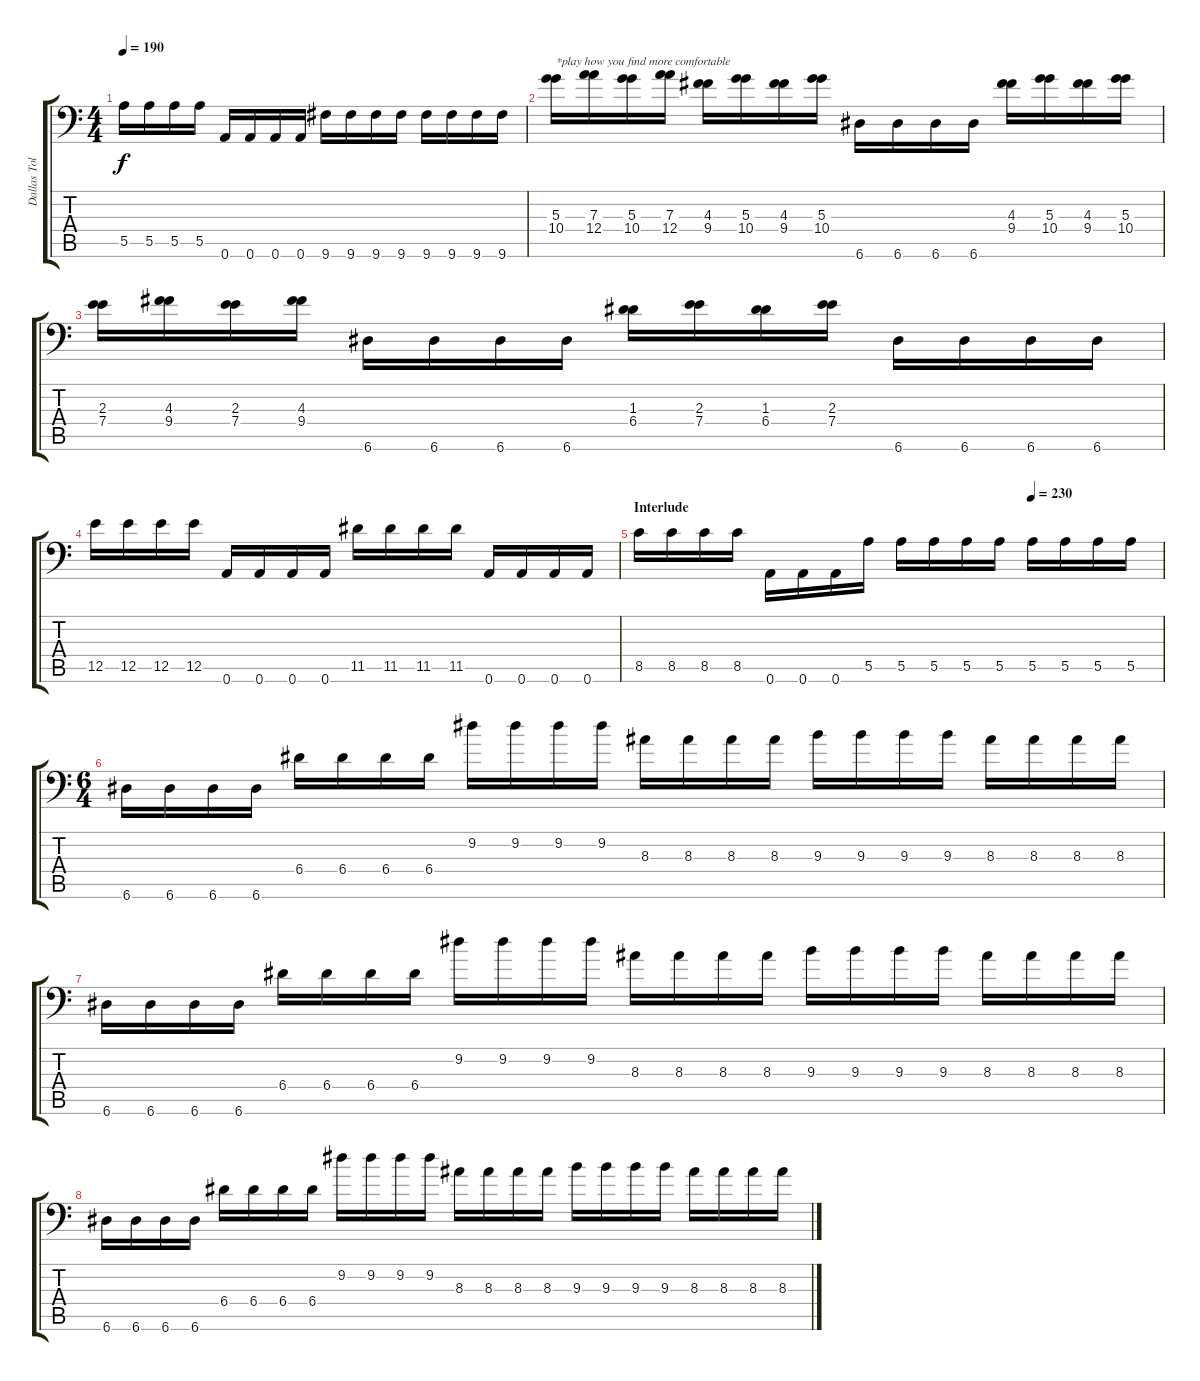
\track ("Dallas Toler-Wade (Lead)" "Dallas Tol") {instrument distortionguitar}
\staff {score tabs}
\tuning (B3 Gb3 D3 A2 E2 A1) {hide}
\ts (4 4)
\tempo 190
\clef f4
\ks c
5.5.16{dy f} 5.5.16 5.5.16 5.5.16 0.6.16 0.6.16 0.6.16 0.6.16 9.6.16 9.6.16 9.6.16 9.6.16 9.6.16 9.6.16 9.6.16 9.6.16 |
(5.3 10.4).16{txt "*play how you find more comfortable"} (7.3 12.4).16 (5.3 10.4).16 (7.3 12.4).16 (4.3 9.4).16 (5.3 10.4).16 (4.3 9.4).16 (5.3 10.4).16 6.6.16 6.6.16 6.6.16 6.6.16 (4.3 9.4).16 (5.3 10.4).16 (4.3 9.4).16 (5.3 10.4).16 |
(2.3 7.4).16 (4.3 9.4).16 (2.3 7.4).16 (4.3 9.4).16 6.6.16 6.6.16 6.6.16 6.6.16 (1.3 6.4).16 (2.3 7.4).16 (1.3 6.4).16 (2.3 7.4).16 6.6.16 6.6.16 6.6.16 6.6.16 |
12.5.16 12.5.16 12.5.16 12.5.16 0.6.16 0.6.16 0.6.16 0.6.16 11.5.16 11.5.16 11.5.16 11.5.16 0.6.16 0.6.16 0.6.16 0.6.16 |
\section ("" "Interlude")
\tempo (230 0.75)
8.5.16 8.5.16 8.5.16 8.5.16 0.6.16 0.6.16 0.6.16 5.5.16 5.5.16 5.5.16 5.5.16 5.5.16 5.5.16 5.5.16 5.5.16 5.5.16 |
\ts (6 4)
6.6.16 6.6.16 6.6.16 6.6.16 6.4.16 6.4.16 6.4.16 6.4.16 9.2.16 9.2.16 9.2.16 9.2.16 8.3.16 8.3.16 8.3.16 8.3.16 9.3.16 9.3.16 9.3.16 9.3.16 8.3.16 8.3.16 8.3.16 8.3.16 |
6.6.16 6.6.16 6.6.16 6.6.16 6.4.16 6.4.16 6.4.16 6.4.16 9.2.16 9.2.16 9.2.16 9.2.16 8.3.16 8.3.16 8.3.16 8.3.16 9.3.16 9.3.16 9.3.16 9.3.16 8.3.16 8.3.16 8.3.16 8.3.16 |
6.6.16 6.6.16 6.6.16 6.6.16 6.4.16 6.4.16 6.4.16 6.4.16 9.2.16 9.2.16 9.2.16 9.2.16 8.3.16 8.3.16 8.3.16 8.3.16 9.3.16 9.3.16 9.3.16 9.3.16 8.3.16 8.3.16 8.3.16 8.3.16
